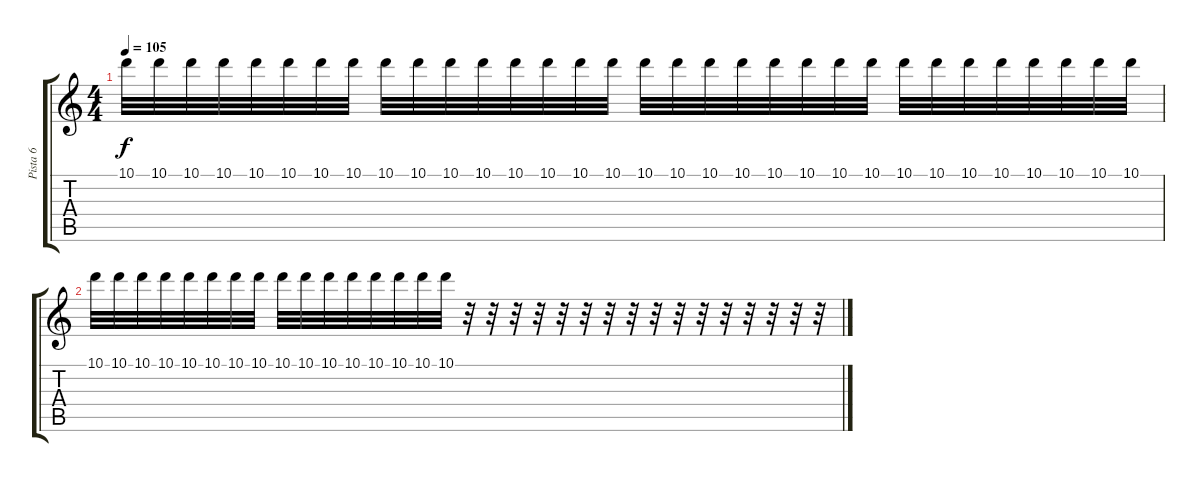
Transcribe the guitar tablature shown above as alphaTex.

\track ("Pista 6" "Pista 6") {instrument electricguitarjazz}
\staff {score tabs}
\tuning (E4 B3 G3 D3 A2 E2) {hide}
\ts (4 4)
\tempo 105
\clef g2
\ks c
10.1.32{dy f} 10.1.32 10.1.32 10.1.32 10.1.32 10.1.32 10.1.32 10.1.32 10.1.32 10.1.32 10.1.32 10.1.32 10.1.32 10.1.32 10.1.32 10.1.32 10.1.32 10.1.32 10.1.32 10.1.32 10.1.32 10.1.32 10.1.32 10.1.32 10.1.32 10.1.32 10.1.32 10.1.32 10.1.32 10.1.32 10.1.32 10.1.32 |
10.1.32 10.1.32 10.1.32 10.1.32 10.1.32 10.1.32 10.1.32 10.1.32 10.1.32 10.1.32 10.1.32 10.1.32 10.1.32 10.1.32 10.1.32 10.1.32 r.32 r.32 r.32 r.32 r.32 r.32 r.32 r.32 r.32 r.32 r.32 r.32 r.32 r.32 r.32 r.32
